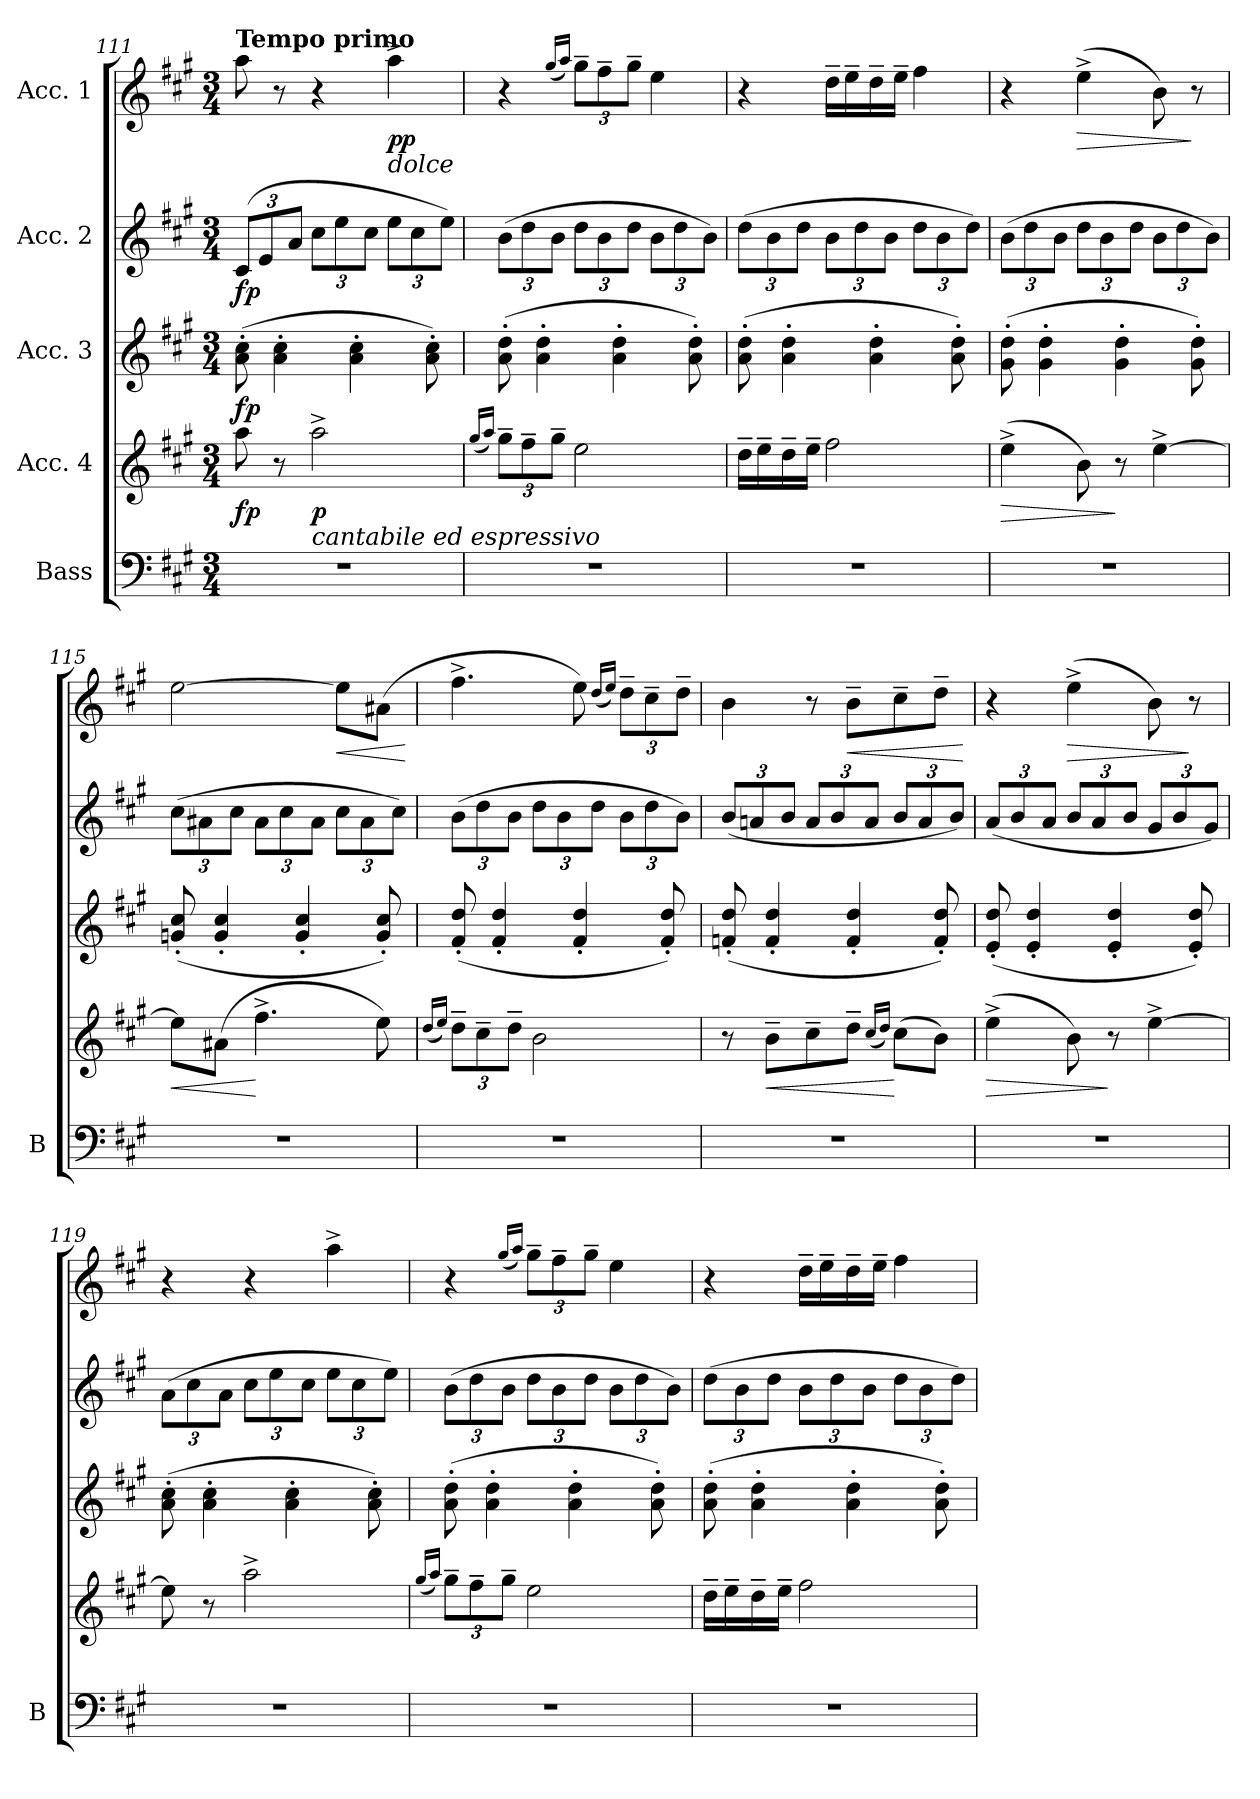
**kern	**kern	**dynam	**kern	**dynam	**kern	**dynam	**kern	**dynam
*part5	*part4	*part4	*part3	*part3	*part2	*part2	*part1	*part1
*staff5	*staff4	*staff4	*staff3	*staff3	*staff2	*staff2	*staff1	*staff1
*I"Bass	*I"Acc. 4	*	*I"Acc. 3	*	*I"Acc. 2	*	*I"Acc. 1	*
*I'B	*	*	*	*	*	*	*	*
!!LO:LB:g=z
*clefF4	*clefG2	*	*clefG2	*	*clefG2	*	*clefG2	*
*ITrd7c12	*ITrd7c12	*	*ITrd7c12	*	*	*	*	*
*k[f#c#g#]	*k[f#c#g#]	*	*k[f#c#g#]	*	*k[f#c#g#]	*	*k[f#c#g#]	*
*M3/4	*M3/4	*	*M3/4	*	*M3/4	*	*M3/4	*
*	*	*	*	*	*Xbrackettup	*	*	*
=111	=111	=111	=111	=111	=111	=111	=111	=111
!	!	!	!	!	!	!	!LO:TX:a:B:t=Tempo primo	!
!	!	!LO:DY:b	!	!LO:DY:b	!	!LO:DY:b	!	!
2.r	8a\	fp	(8A\' 8c#\'	fp	(12c#/L	fp	8aa\	.
.	.	.	.	.	12e/	.	.	.
.	8r	.	4A\' 4c#\'	.	.	.	8r	.
.	.	.	.	.	12a/J	.	.	.
!	!LO:TX:b:i:t=cantabile ed espressivo	!	!	!	!	!	!	!
!	!	!LO:DY:b	!	!	!	!	!	!
.	2a^\	p	.	.	12cc#\L	.	4r	.
.	.	.	.	.	12ee\	.	.	.
.	.	.	4A\' 4c#\'	.	.	.	.	.
.	.	.	.	.	12cc#\J	.	.	.
!	!	!	!	!	!	!	!LO:TX:b:i:t=dolce	!
!	!	!	!	!	!	!	!	!LO:DY:b
.	.	.	.	.	12ee\L	.	4aa^\	pp
.	.	.	.	.	12cc#\	.	.	.
.	.	.	8A\' 8c#\')	.	.	.	.	.
.	.	.	.	.	12ee\J)	.	.	.
=112	=112	=112	=112	=112	=112	=112	=112	=112
.	(16qg#/LL	.	.	.	.	.	.	.
.	16qa/JJ)	.	.	.	.	.	.	.
*	*Xbrackettup	*	*	*	*	*	*	*
2.r	12g#~\L	.	(8A\' 8d\'	.	(12b\L	.	4r	.
.	12f#~\	.	.	.	12dd\	.	.	.
.	.	.	4A\' 4d\'	.	.	.	.	.
.	12g#~\J	.	.	.	12b\J	.	.	.
.	.	.	.	.	.	.	(16qgg#/LL	.
.	.	.	.	.	.	.	16qaa/JJ)	.
*	*	*	*	*	*	*	*Xbrackettup	*
.	2e\	.	.	.	12dd\L	.	12gg#~\L	.
.	.	.	.	.	12b\	.	12ff#~\	.
.	.	.	4A\' 4d\'	.	.	.	.	.
.	.	.	.	.	12dd\J	.	12gg#~\J	.
.	.	.	.	.	12b\L	.	4ee\	.
.	.	.	.	.	12dd\	.	.	.
.	.	.	8A\' 8d\')	.	.	.	.	.
.	.	.	.	.	12b\J)	.	.	.
=113	=113	=113	=113	=113	=113	=113	=113	=113
2.r	16d~\LL	.	(8A\' 8d\'	.	(12dd\L	.	4r	.
.	16e~\	.	.	.	.	.	.	.
.	.	.	.	.	12b\	.	.	.
.	16d~\	.	4A\' 4d\'	.	.	.	.	.
.	.	.	.	.	12dd\J	.	.	.
.	16e~\JJ	.	.	.	.	.	.	.
.	2f#\	.	.	.	12b\L	.	16dd~\LL	.
.	.	.	.	.	.	.	16ee~\	.
.	.	.	.	.	12dd\	.	.	.
.	.	.	4A\' 4d\'	.	.	.	16dd~\	.
.	.	.	.	.	12b\J	.	.	.
.	.	.	.	.	.	.	16ee~\JJ	.
.	.	.	.	.	12dd\L	.	4ff#\	.
.	.	.	.	.	12b\	.	.	.
.	.	.	8A\' 8d\')	.	.	.	.	.
.	.	.	.	.	12dd\J)	.	.	.
=114	=114	=114	=114	=114	=114	=114	=114	=114
!	!	!LO:HP:b	!	!	!	!	!	!
2.r	(4e^\	>	(8G#\' 8d\'	.	(12b\L	.	4r	.
.	.	.	.	.	12dd\	.	.	.
.	.	.	4G#\' 4d\'	.	.	.	.	.
.	.	.	.	.	12b\J	.	.	.
!	!	!	!	!	!	!	!	!LO:HP:b
.	8B\)	.	.	.	12dd\L	.	(4ee^\	>
.	.	.	.	.	12b\	.	.	.
.	8r	]	4G#\' 4d\'	.	.	.	.	.
.	.	.	.	.	12dd\J	.	.	.
.	[4e^\	.	.	.	12b\L	.	8b\)	.
.	.	.	.	.	12dd\	.	.	.
.	.	.	8G#\' 8d\')	.	.	.	8r	]
.	.	.	.	.	12b\J)	.	.	.
!!LO:PB:g=z
=115	=115	=115	=115	=115	=115	=115	=115	=115
!	!	!LO:HP:b	!	!	!	!	!	!
2.r	8e\L]	<	(8Gn/' 8c#/'	.	(12cc#\L	.	[2ee\	.
.	.	.	.	.	12a#X\	.	.	.
.	(8A#X\J	.	4G/' 4c#/'	.	.	.	.	.
.	.	.	.	.	12cc#\J	.	.	.
.	4.f#^\	[	.	.	12a#\L	.	.	.
.	.	.	.	.	12cc#\	.	.	.
.	.	.	4G/' 4c#/'	.	.	.	.	.
.	.	.	.	.	12a#\J	.	.	.
!	!	!	!	!	!	!	!	!LO:HP:b
.	.	.	.	.	12cc#\L	.	8ee\L]	<
.	.	.	.	.	12a#\	.	.	.
.	8e\)	.	8G/' 8c#/')	.	.	.	(8a#X\J	.
.	.	.	.	.	12cc#\J)	.	.	.
.	.	.	.	.	.	.	.	[
=116	=116	=116	=116	=116	=116	=116	=116	=116
.	(16qd/LL	.	.	.	.	.	.	.
.	16qe/JJ)	.	.	.	.	.	.	.
2.r	12d~\L	.	(8F#/' 8d/'	.	(12b\L	.	4.ff#^\	.
.	12c#~\	.	.	.	12dd\	.	.	.
.	.	.	4F#/' 4d/'	.	.	.	.	.
.	12d~\J	.	.	.	12b\J	.	.	.
.	2B\	.	.	.	12dd\L	.	.	.
.	.	.	.	.	12b\	.	.	.
.	.	.	4F#/' 4d/'	.	.	.	8ee\)	.
.	.	.	.	.	12dd\J	.	.	.
.	.	.	.	.	.	.	(16qdd/LL	.
.	.	.	.	.	.	.	16qee/JJ)	.
.	.	.	.	.	12b\L	.	12dd~\L	.
.	.	.	.	.	12dd\	.	12cc#~\	.
.	.	.	8F#/' 8d/')	.	.	.	.	.
.	.	.	.	.	12b\J)	.	12dd~\J	.
=117	=117	=117	=117	=117	=117	=117	=117	=117
2.r	8r	.	(8Fn/' 8d/'	.	(12b/L	.	4b\	.
.	.	.	.	.	12an/	.	.	.
!	!	!LO:HP:b	!	!	!	!	!	!
.	8B~\L	<	4F/' 4d/'	.	.	.	.	.
.	.	.	.	.	12b/J	.	.	.
.	8c#~\	.	.	.	12a/L	.	8r	.
.	.	.	.	.	12b/	.	.	.
!	!	!	!	!	!	!	!	!LO:HP:b
.	8d~\J	.	4F/' 4d/'	.	.	.	8b~\L	<
.	.	.	.	.	12a/J	.	.	.
.	(16qc#/LL	.	.	.	.	.	.	.
.	16qd/JJ)	.	.	.	.	.	.	.
.	(8c#\L	[	.	.	12b/L	.	8cc#~\	.
.	.	.	.	.	12a/	.	.	.
.	8B\J)	.	8F/' 8d/')	.	.	.	8dd~\J	.
.	.	.	.	.	12b/J)	.	.	.
.	.	.	.	.	.	.	.	[
=118	=118	=118	=118	=118	=118	=118	=118	=118
!	!	!LO:HP:b	!	!	!	!	!	!
2.r	(4e^\	>	(8E/' 8d/'	.	(12a/L	.	4r	.
.	.	.	.	.	12b/	.	.	.
.	.	.	4E/' 4d/'	.	.	.	.	.
.	.	.	.	.	12a/J	.	.	.
!	!	!	!	!	!	!	!	!LO:HP:b
.	8B\)	.	.	.	12b/L	.	(4ee^\	>
.	.	.	.	.	12a/	.	.	.
.	8r	]	4E/' 4d/'	.	.	.	.	.
.	.	.	.	.	12b/J	.	.	.
.	[4e^\	.	.	.	12g#/L	.	8b\)	.
.	.	.	.	.	12b/	.	.	.
.	.	.	8E/' 8d/')	.	.	.	8r	]
.	.	.	.	.	12g#/J)	.	.	.
!!LO:LB:g=z
=119	=119	=119	=119	=119	=119	=119	=119	=119
2.r	8e\]	.	(8A\' 8c#\'	.	(12a\L	.	4r	.
.	.	.	.	.	12cc#\	.	.	.
.	8r	.	4A\' 4c#\'	.	.	.	.	.
.	.	.	.	.	12a\J	.	.	.
.	2a^\	.	.	.	12cc#\L	.	4r	.
.	.	.	.	.	12ee\	.	.	.
.	.	.	4A\' 4c#\'	.	.	.	.	.
.	.	.	.	.	12cc#\J	.	.	.
.	.	.	.	.	12ee\L	.	4aa^\	.
.	.	.	.	.	12cc#\	.	.	.
.	.	.	8A\' 8c#\')	.	.	.	.	.
.	.	.	.	.	12ee\J)	.	.	.
=120	=120	=120	=120	=120	=120	=120	=120	=120
.	(16qg#/LL	.	.	.	.	.	.	.
.	16qa/JJ)	.	.	.	.	.	.	.
2.r	12g#~\L	.	(8A\' 8d\'	.	(12b\L	.	4r	.
.	12f#~\	.	.	.	12dd\	.	.	.
.	.	.	4A\' 4d\'	.	.	.	.	.
.	12g#~\J	.	.	.	12b\J	.	.	.
.	.	.	.	.	.	.	(16qgg#/LL	.
.	.	.	.	.	.	.	16qaa/JJ)	.
.	2e\	.	.	.	12dd\L	.	12gg#~\L	.
.	.	.	.	.	12b\	.	12ff#~\	.
.	.	.	4A\' 4d\'	.	.	.	.	.
.	.	.	.	.	12dd\J	.	12gg#~\J	.
.	.	.	.	.	12b\L	.	4ee\	.
.	.	.	.	.	12dd\	.	.	.
.	.	.	8A\' 8d\')	.	.	.	.	.
.	.	.	.	.	12b\J)	.	.	.
=121	=121	=121	=121	=121	=121	=121	=121	=121
2.r	16d~\LL	.	(8A\' 8d\'	.	(12dd\L	.	4r	.
.	16e~\	.	.	.	.	.	.	.
.	.	.	.	.	12b\	.	.	.
.	16d~\	.	4A\' 4d\'	.	.	.	.	.
.	.	.	.	.	12dd\J	.	.	.
.	16e~\JJ	.	.	.	.	.	.	.
.	2f#\	.	.	.	12b\L	.	16dd~\LL	.
.	.	.	.	.	.	.	16ee~\	.
.	.	.	.	.	12dd\	.	.	.
.	.	.	4A\' 4d\'	.	.	.	16dd~\	.
.	.	.	.	.	12b\J	.	.	.
.	.	.	.	.	.	.	16ee~\JJ	.
.	.	.	.	.	12dd\L	.	4ff#\	.
.	.	.	.	.	12b\	.	.	.
.	.	.	8A\' 8d\')	.	.	.	.	.
.	.	.	.	.	12dd\J)	.	.	.
=	=	=	=	=	=	=	=	=
*-	*-	*-	*-	*-	*-	*-	*-	*-
